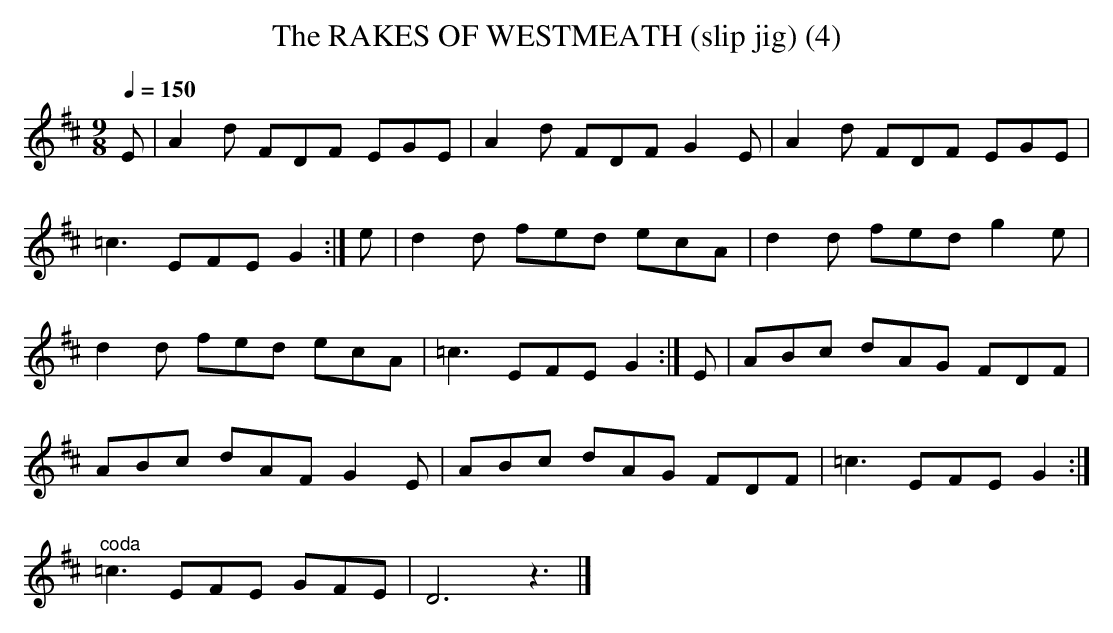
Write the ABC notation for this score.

X:1
T:RAKES OF WESTMEATH (slip jig) (4), The
M:9/8
Q:1/4=150
L:1/8
K:D
E|A2d FDF EGE|A2d FDF G2E|A2d FDF EGE|
=c3 EFE G2 :|e|d2d fed ecA|d2d fed g2e|
d2d fed ecA|=c3 EFE G2 :|E|ABc dAG FDF|
ABc dAF G2E|ABc dAG FDF|=c3 EFE G2 :|
"^coda"=c3 EFE GFE|D6z3|]
